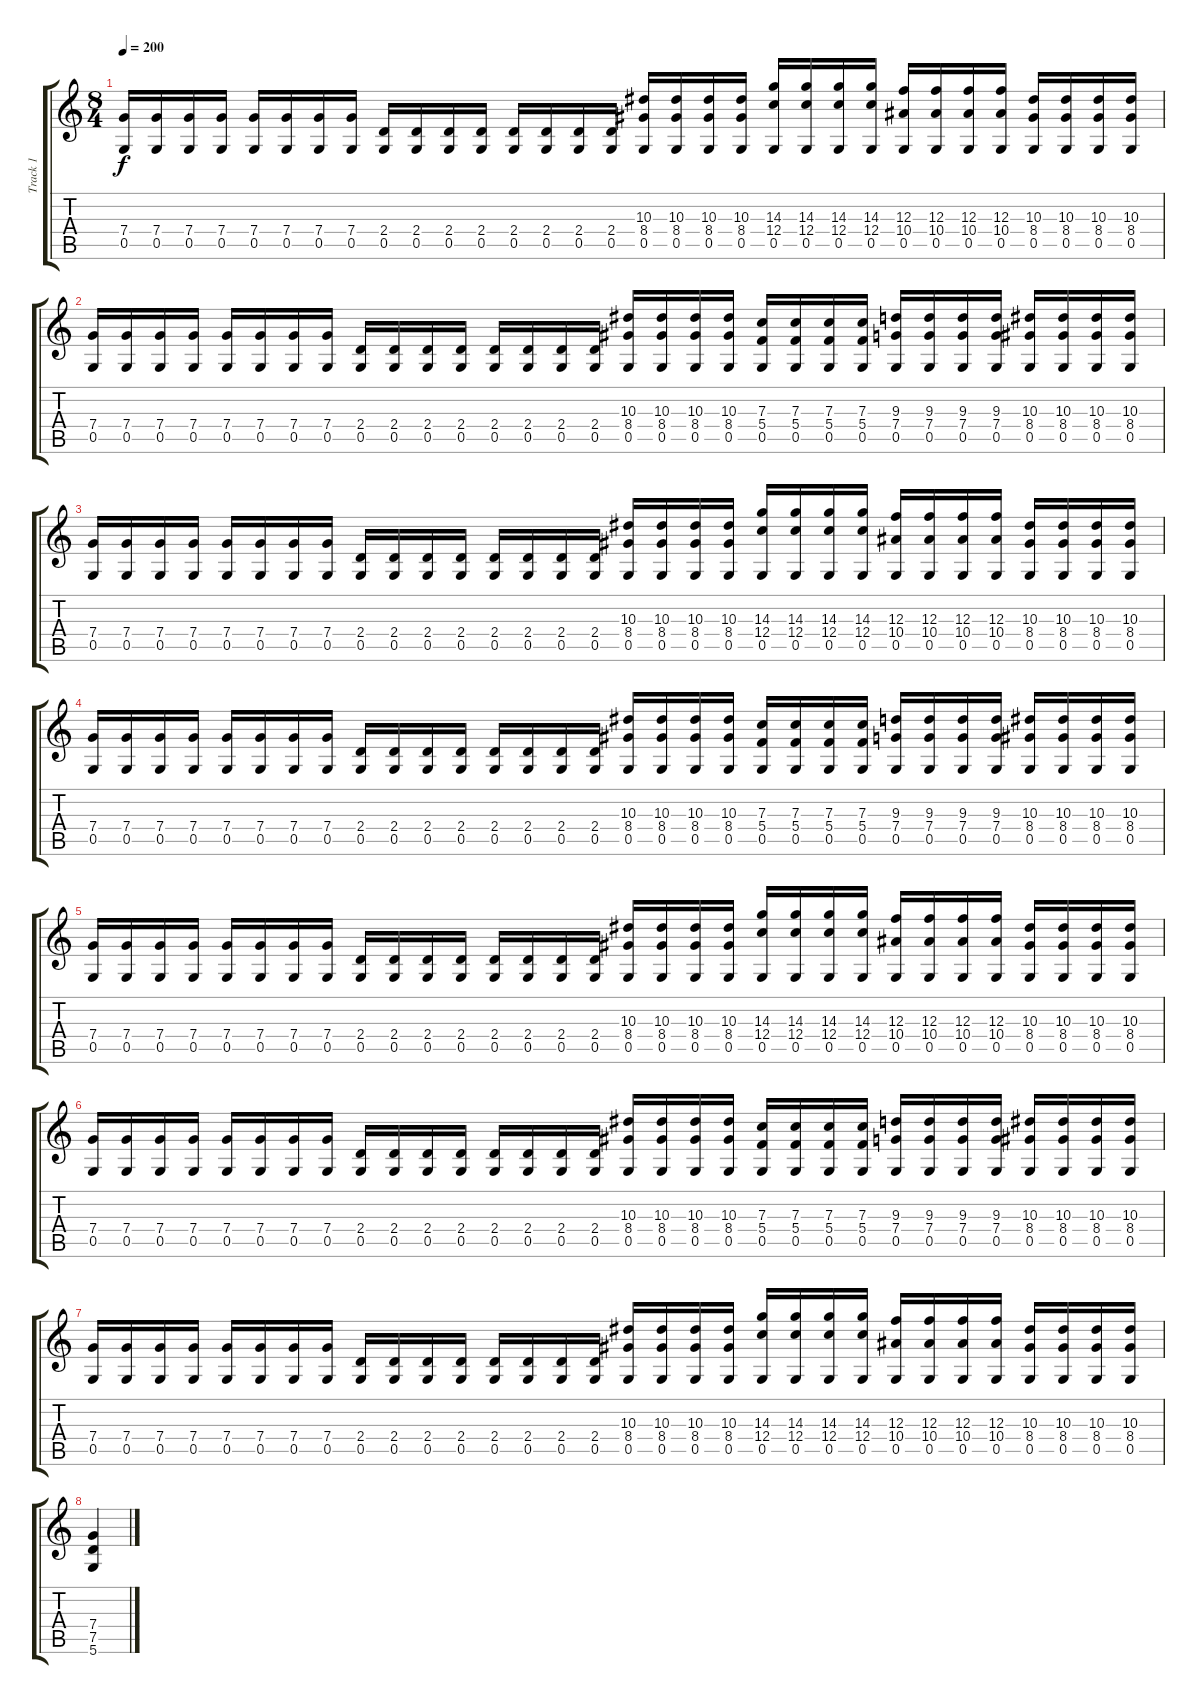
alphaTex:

\track ("Track 1" "Track 1") {instrument distortionguitar}
\staff {score tabs}
\tuning (D4 A3 F3 C3 G2 D2) {hide}
\ts (8 4)
\tempo 200
\clef g2
\ks c
(7.4 0.5).16{dy f} (7.4 0.5).16 (7.4 0.5).16 (7.4 0.5).16 (7.4 0.5).16 (7.4 0.5).16 (7.4 0.5).16 (7.4 0.5).16 (2.4 0.5).16 (2.4 0.5).16 (2.4 0.5).16 (2.4 0.5).16 (2.4 0.5).16 (2.4 0.5).16 (2.4 0.5).16 (2.4 0.5).16 (10.3 8.4 0.5).16 (10.3 8.4 0.5).16 (10.3 8.4 0.5).16 (10.3 8.4 0.5).16 (14.3 12.4 0.5).16 (14.3 12.4 0.5).16 (14.3 12.4 0.5).16 (14.3 12.4 0.5).16 (12.3 10.4 0.5).16 (12.3 10.4 0.5).16 (12.3 10.4 0.5).16 (12.3 10.4 0.5).16 (10.3 8.4 0.5).16 (10.3 8.4 0.5).16 (10.3 8.4 0.5).16 (10.3 8.4 0.5).16 |
(7.4 0.5).16 (7.4 0.5).16 (7.4 0.5).16 (7.4 0.5).16 (7.4 0.5).16 (7.4 0.5).16 (7.4 0.5).16 (7.4 0.5).16 (2.4 0.5).16 (2.4 0.5).16 (2.4 0.5).16 (2.4 0.5).16 (2.4 0.5).16 (2.4 0.5).16 (2.4 0.5).16 (2.4 0.5).16 (10.3 8.4 0.5).16 (10.3 8.4 0.5).16 (10.3 8.4 0.5).16 (10.3 8.4 0.5).16 (7.3 5.4 0.5).16 (7.3 5.4 0.5).16 (7.3 5.4 0.5).16 (7.3 5.4 0.5).16 (9.3 7.4 0.5).16 (9.3 7.4 0.5).16 (9.3 7.4 0.5).16 (9.3 7.4 0.5).16 (10.3 8.4 0.5).16 (10.3 8.4 0.5).16 (10.3 8.4 0.5).16 (10.3 8.4 0.5).16 |
(7.4 0.5).16 (7.4 0.5).16 (7.4 0.5).16 (7.4 0.5).16 (7.4 0.5).16 (7.4 0.5).16 (7.4 0.5).16 (7.4 0.5).16 (2.4 0.5).16 (2.4 0.5).16 (2.4 0.5).16 (2.4 0.5).16 (2.4 0.5).16 (2.4 0.5).16 (2.4 0.5).16 (2.4 0.5).16 (10.3 8.4 0.5).16 (10.3 8.4 0.5).16 (10.3 8.4 0.5).16 (10.3 8.4 0.5).16 (14.3 12.4 0.5).16 (14.3 12.4 0.5).16 (14.3 12.4 0.5).16 (14.3 12.4 0.5).16 (12.3 10.4 0.5).16 (12.3 10.4 0.5).16 (12.3 10.4 0.5).16 (12.3 10.4 0.5).16 (10.3 8.4 0.5).16 (10.3 8.4 0.5).16 (10.3 8.4 0.5).16 (10.3 8.4 0.5).16 |
(7.4 0.5).16 (7.4 0.5).16 (7.4 0.5).16 (7.4 0.5).16 (7.4 0.5).16 (7.4 0.5).16 (7.4 0.5).16 (7.4 0.5).16 (2.4 0.5).16 (2.4 0.5).16 (2.4 0.5).16 (2.4 0.5).16 (2.4 0.5).16 (2.4 0.5).16 (2.4 0.5).16 (2.4 0.5).16 (10.3 8.4 0.5).16 (10.3 8.4 0.5).16 (10.3 8.4 0.5).16 (10.3 8.4 0.5).16 (7.3 5.4 0.5).16 (7.3 5.4 0.5).16 (7.3 5.4 0.5).16 (7.3 5.4 0.5).16 (9.3 7.4 0.5).16 (9.3 7.4 0.5).16 (9.3 7.4 0.5).16 (9.3 7.4 0.5).16 (10.3 8.4 0.5).16 (10.3 8.4 0.5).16 (10.3 8.4 0.5).16 (10.3 8.4 0.5).16 |
(7.4 0.5).16 (7.4 0.5).16 (7.4 0.5).16 (7.4 0.5).16 (7.4 0.5).16 (7.4 0.5).16 (7.4 0.5).16 (7.4 0.5).16 (2.4 0.5).16 (2.4 0.5).16 (2.4 0.5).16 (2.4 0.5).16 (2.4 0.5).16 (2.4 0.5).16 (2.4 0.5).16 (2.4 0.5).16 (10.3 8.4 0.5).16 (10.3 8.4 0.5).16 (10.3 8.4 0.5).16 (10.3 8.4 0.5).16 (14.3 12.4 0.5).16 (14.3 12.4 0.5).16 (14.3 12.4 0.5).16 (14.3 12.4 0.5).16 (12.3 10.4 0.5).16 (12.3 10.4 0.5).16 (12.3 10.4 0.5).16 (12.3 10.4 0.5).16 (10.3 8.4 0.5).16 (10.3 8.4 0.5).16 (10.3 8.4 0.5).16 (10.3 8.4 0.5).16 |
(7.4 0.5).16 (7.4 0.5).16 (7.4 0.5).16 (7.4 0.5).16 (7.4 0.5).16 (7.4 0.5).16 (7.4 0.5).16 (7.4 0.5).16 (2.4 0.5).16 (2.4 0.5).16 (2.4 0.5).16 (2.4 0.5).16 (2.4 0.5).16 (2.4 0.5).16 (2.4 0.5).16 (2.4 0.5).16 (10.3 8.4 0.5).16 (10.3 8.4 0.5).16 (10.3 8.4 0.5).16 (10.3 8.4 0.5).16 (7.3 5.4 0.5).16 (7.3 5.4 0.5).16 (7.3 5.4 0.5).16 (7.3 5.4 0.5).16 (9.3 7.4 0.5).16 (9.3 7.4 0.5).16 (9.3 7.4 0.5).16 (9.3 7.4 0.5).16 (10.3 8.4 0.5).16 (10.3 8.4 0.5).16 (10.3 8.4 0.5).16 (10.3 8.4 0.5).16 |
(7.4 0.5).16 (7.4 0.5).16 (7.4 0.5).16 (7.4 0.5).16 (7.4 0.5).16 (7.4 0.5).16 (7.4 0.5).16 (7.4 0.5).16 (2.4 0.5).16 (2.4 0.5).16 (2.4 0.5).16 (2.4 0.5).16 (2.4 0.5).16 (2.4 0.5).16 (2.4 0.5).16 (2.4 0.5).16 (10.3 8.4 0.5).16 (10.3 8.4 0.5).16 (10.3 8.4 0.5).16 (10.3 8.4 0.5).16 (14.3 12.4 0.5).16 (14.3 12.4 0.5).16 (14.3 12.4 0.5).16 (14.3 12.4 0.5).16 (12.3 10.4 0.5).16 (12.3 10.4 0.5).16 (12.3 10.4 0.5).16 (12.3 10.4 0.5).16 (10.3 8.4 0.5).16 (10.3 8.4 0.5).16 (10.3 8.4 0.5).16 (10.3 8.4 0.5).16 |
(7.4 7.5 5.6).4
